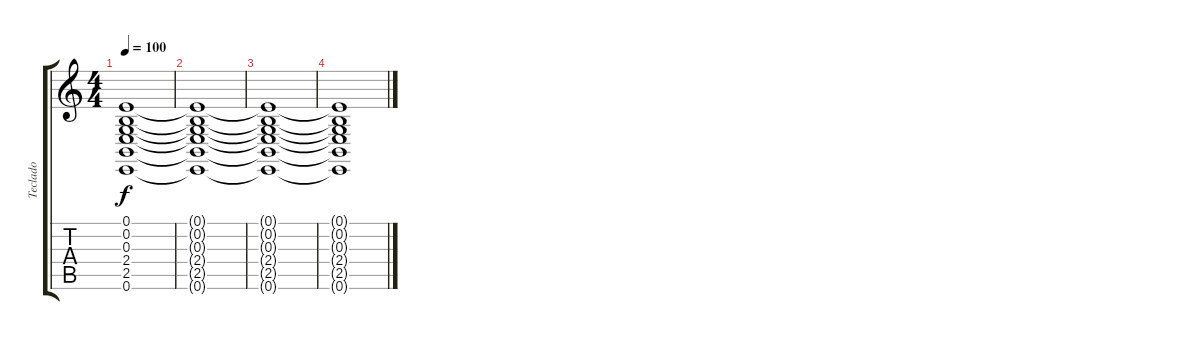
\track ("Teclado" "Teclado") {instrument churchorgan}
\staff {score tabs}
\tuning (E4 B3 G3 D3 A2 E2) {hide}
\ts (4 4)
\tempo 100
\clef g2
\ks c
(0.1 0.2 0.3 2.4 2.5 0.6).1{dy f} |
(0.1{t} 0.2{t} 0.3{t} 2.4{t} 2.5{t} 0.6{t}).1 |
(0.1{t} 0.2{t} 0.3{t} 2.4{t} 2.5{t} 0.6{t}).1 |
(0.1{t} 0.2{t} 0.3{t} 2.4{t} 2.5{t} 0.6{t}).1
